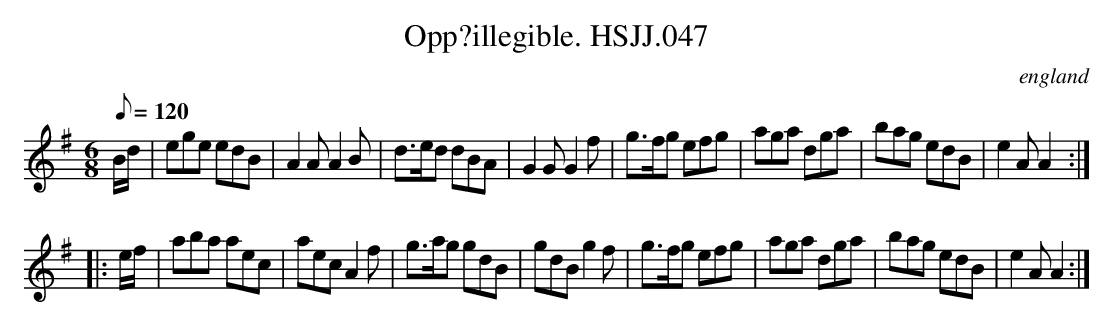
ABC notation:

X:1
T:Opp?illegible. HSJJ.047
O:england
M:6/8
L:1/8
Q:120
K:G
B/d/|ege edB|A2AA2B|d>ed dBA|G2GG2f|g>fg efg|aga dga|bag edB|e2AA2:|
|:e/f/|aba aec|aecA2f|g>ag gdB|gdBg2f|g>fg efg|aga dga|bag edB|e2AA2:|]
